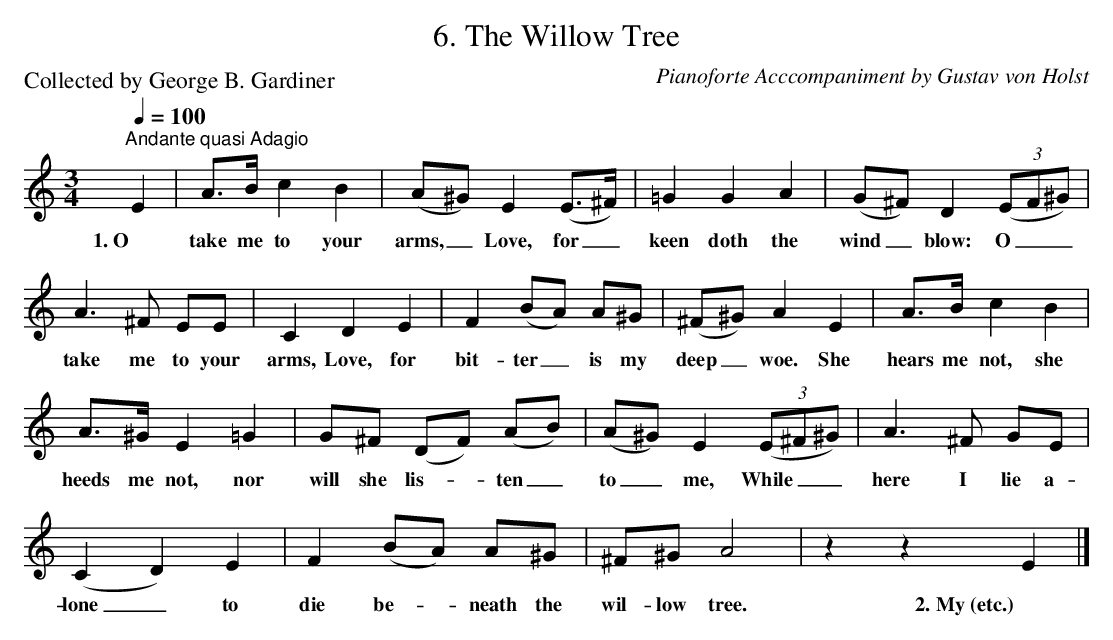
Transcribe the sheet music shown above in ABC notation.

X:1
T:6. The Willow Tree
C:Pianoforte Acccompaniment by Gustav von Holst
P:Collected by George B. Gardiner
L:1/8
Q:1/4=100
M:3/4
K:Am
"^Andante quasi Adagio" E2 | A>B c2 B2 | (A^G) E2 (E>^F) | =G2 G2 A2 | (G^F) D2 (3(EF^G) |$
w: 1. O|take me to your|arms, _ Love, for _|keen doth the|wind _ blow: O _ _|
A3 ^F EE | C2 D2 E2 | F2 (BA) A^G | (^F^G) A2 E2 | A>B c2 B2 |$ A>^G E2 =G2 | G^F (DF) (AB) |
w: take me to your|arms, Love, for|bit- ter _ is my|deep _ woe. She|hears me not, she|heeds me not, nor|will she lis- * ten _|
(A^G) E2 (3(E^F^G) | A3 ^F GE |$ (C2 D2) E2 | F2 (BA) A^G | ^F^G A4 | z2 z2 E2 |]
w: to _ me, While _ _|here I lie a-|lone _ to|die be- * neath the|wil- low tree.|2. My (etc.)|
